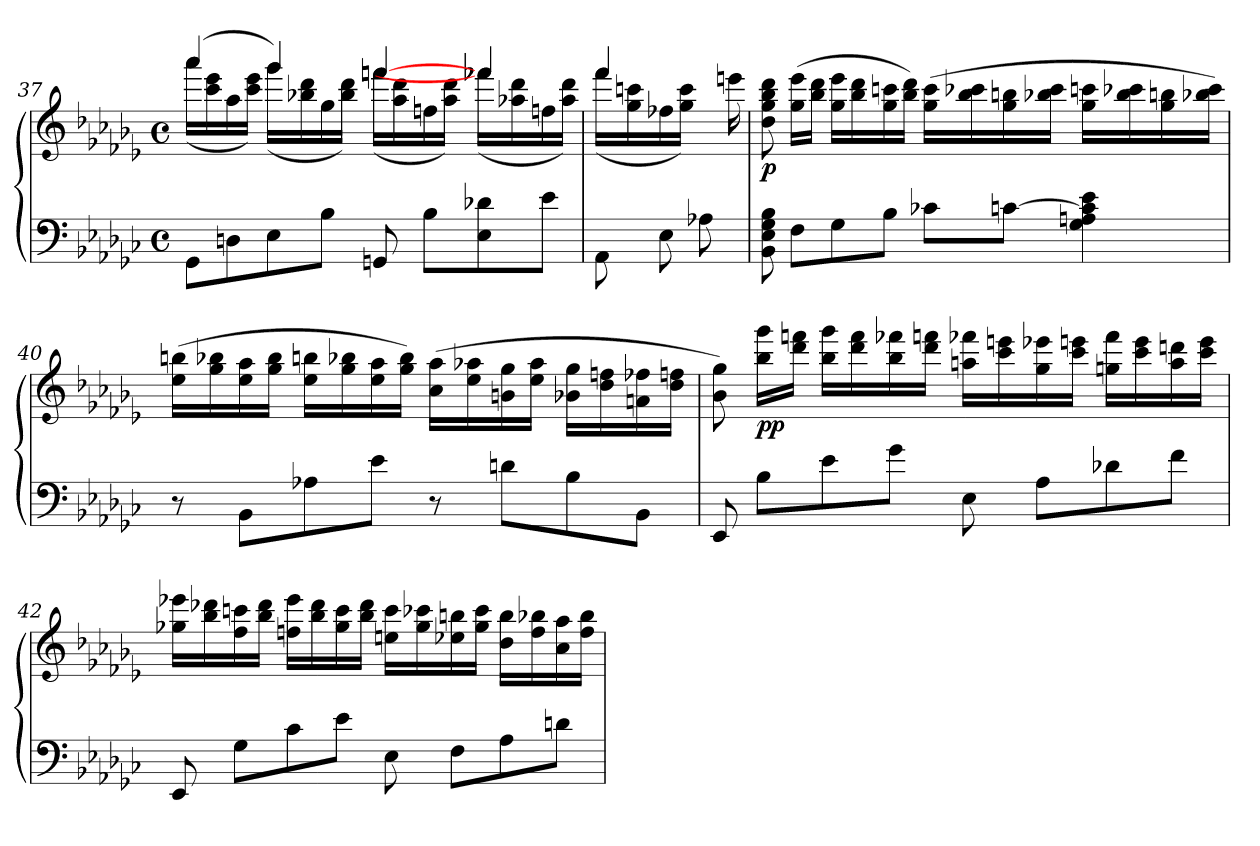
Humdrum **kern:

**kern	**kern	**dynam
*part1	*part1	*part1
*staff2	*staff1	*staff1/2
!!LO:PB:g=z
*clefF4	*clefG3	*
*k[b-e-a-d-g-c-]	*k[b-e-a-d-g-c-]	*
*M4/4	*M4/4	*
*met(c)	*met(c)	*
=37	=37	=37
*	*^	*
8GG-\L	(>4fff/	(>16fff\LL	.
.	.	16aa-\ 16ccc-\	.
8Dn\	.	16ff\	.
.	.	16aa-\ 16ccc-\JJ)	.
8E-\	4eee-/)	(>16eee-\LL	.
.	.	16gg-X\ 16bb-\	.
8B-\J	.	16ee-\	.
.	.	16gg-\ 16bb-\JJ)	.
8GGn/	[>4dddn/	(>16dddn\LL	.
.	.	16ff\ 16bb-\	.
8B-\L	.	16ddn\	.
.	.	16ff\ 16bb-\JJ)	.
8E-\ 8d-X\	4ddd-X/]	(>16ddd-X\LL	.
.	.	16ff-X\ 16bb-\	.
8e-\J	.	16ddn\	.
.	.	16ff-\ 16bb-\JJ)	.
=38	=38	=38	=38
8AA-\L	4ddd-/	(>16ddd-\LL	.
.	.	16ee-\ 16aan\	.
8E-\	.	16dd-X\	.
.	.	16ee-\ 16aa\JJ)	.
8A-X\	8ryy	8.ryy	.
16ryy	16cccn\LL	.	.
*	*v	*v	*
!!LO:LB:g=z
=39	=39	=39
!	!	!LO:DY:b
8BB-\ 8E-\ 8G-\ 8B-\	8b-\ 8ee-\ 8gg-\ 8bb-\	p
8F\L	(>16ee-\ 16ccc-\LL	.
.	16gg-\ 16bb-\JJ	.
8G-\	16ee-\ 16ccc-\LL	.
.	16gg-\ 16bb-\	.
8B-\J	16ee-\ 16aan\	.
.	16gg-\ 16bb-\JJ)	.
8c-X\L	(>16ee-\ 16aa\LL	.
.	16gg-\ 16aa-X\	.
[>8cn\J	16ee-\ 16ggn\	.
.	16gg-X\ 16aa-\JJ	.
4G-\ 4An\ 4c\] 4e-\	16ee-\ 16aan\LL	.
.	16gg-\ 16aa-X\	.
.	16ee-\ 16ggn\	.
.	16gg-X\ 16aa-\JJ)	.
=40	=40	=40
8r	(>16cc-\ 16ggn\LL	.
.	16ee-\ 16gg-X\	.
8BB-\L	16cc-\ 16ff\	.
.	16ee-\ 16gg-\JJ	.
8A-X\	16cc-\ 16ggn\LL	.
.	16ee-\ 16gg-X\	.
8e-\J	16cc-\ 16ff\	.
.	16ee-\ 16gg-\JJ)	.
8r	(>16a-\ 16ff\LL	.
.	16cc-\ 16ff-X\	.
8dn\L	16gn\ 16ee-\	.
.	16cc-\ 16ff-\JJ	.
8B-\	16g-X\ 16ee-\LL	.
.	16b-\ 16ddn\	.
8BB-\J	16fn\ 16dd-X\	.
.	16b-\ 16ddn\JJ	.
!!LO:LB:g=z
=41	=41	=41
8EE-/	8g-\ 8ee-\)	.
!	!	!LO:DY:b
8B-\L	16gg-\ 16eee-\LL	pp
.	16bb-\ 16dddn\JJ	.
8e-\	16gg-\ 16eee-\LL	.
.	16bb-\ 16ddd\	.
8g-\J	16gg-\ 16ddd-X\	.
.	16bb-\ 16dddn\JJ	.
8E-\	16ffn\ 16ddd-X\LL	.
.	16aa-\ 16cccn\	.
8A-\L	16ee-\ 16ccc-X\	.
.	16aa-\ 16cccn\JJ	.
8d-X\	16een\ 16ddd-\LL	.
.	16aa-\ 16ccc\	.
8f\J	16ff\ 16bbn\	.
.	16aa-\ 16ccc\JJ	.
=42	=42	=42
8EE-/	16ee-X\ 16ccc-X\LL	.
.	16gg-\ 16bb-X\	.
8G-\L	16dd-\ 16aan\	.
.	16gg-\ 16bb-\JJ	.
8c-\	16ddn\ 16ccc-\LL	.
.	16gg-\ 16bb-\	.
8e-\J	16ee-\ 16aa\	.
.	16gg-\ 16bb-\JJ	.
8E-\	16ccn\ 16aa\LL	.
.	16ee-\ 16aa-X\	.
8F\L	16cc-X\ 16ggn\	.
.	16ee-\ 16aa-\JJ	.
8A-\	16b-\ 16gg\LL	.
.	16dd\ 16gg-X\	.
8dn\J	16a-\ 16ff\	.
.	16dd\ 16gg-\JJ	.
=	=	=
*-	*-	*-
